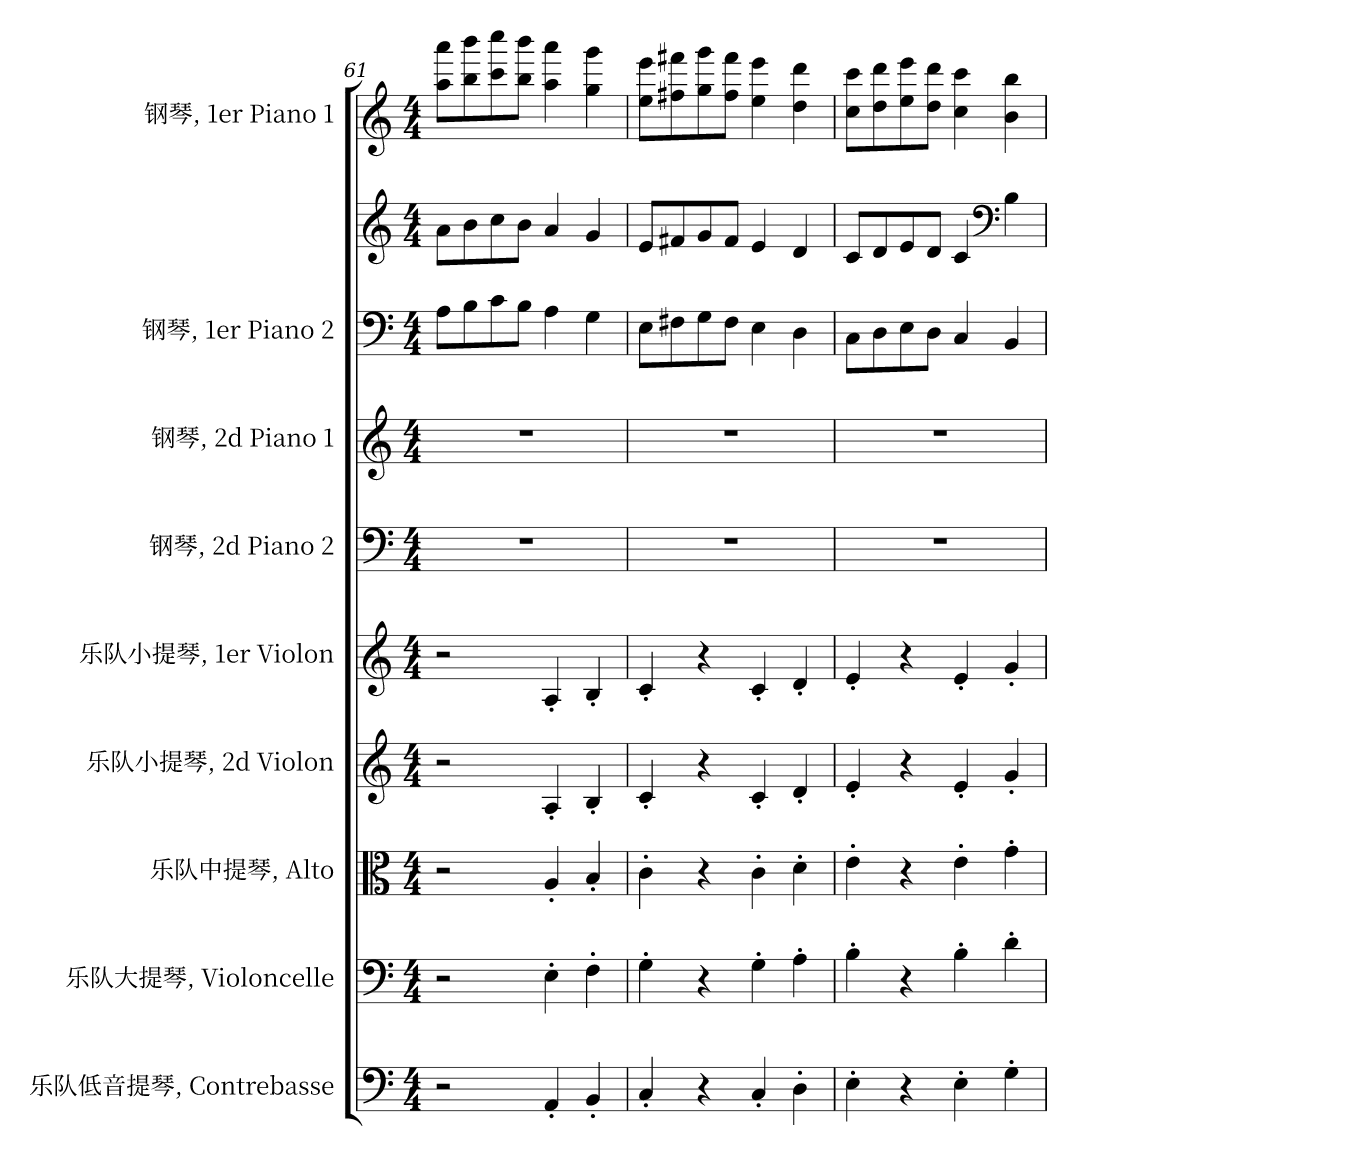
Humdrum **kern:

**kern	**kern	**kern	**kern	**kern	**kern	**kern	**kern	**kern	**kern
*part9	*part8	*part7	*part6	*part5	*part4	*part3	*part2	*part2	*part1
*staff10	*staff9	*staff8	*staff7	*staff6	*staff5	*staff4	*staff3	*staff2	*staff1
*I"乐队低音提琴, Contrebasse	*I"乐队大提琴, Violoncelle	*I"乐队中提琴, Alto	*I"乐队小提琴, 2d Violon	*I"乐队小提琴, 1er Violon	*I"钢琴, 2d Piano 2	*I"钢琴, 2d Piano 1	*I"钢琴, 1er Piano 2	*	*I"钢琴, 1er Piano 1
*I'Cbs.	*	*	*	*	*I'Pno.	*I'Pno.	*I'Pno.	*	*I'Pno.
*clefF4	*clefF4	*clefC3	*clefG2	*clefG2	*clefF4	*clefG2	*clefF4	*clefG2	*clefG2
*ITrd7c12	*	*	*	*	*	*	*	*	*
*k[]	*k[]	*k[]	*k[]	*k[]	*k[]	*k[]	*k[]	*k[]	*k[]
*M4/4	*M4/4	*M4/4	*M4/4	*M4/4	*M4/4	*M4/4	*M4/4	*M4/4	*M4/4
*MM145	*MM145	*MM145	*MM145	*MM145	*MM145	*MM145	*MM145	*MM145	*MM145
=61	=61	=61	=61	=61	=61	=61	=61	=61	=61
2r	2r	2r	2r	2r	1r	1r	8A\L	8a\L	8aa\ 8aaa\L
.	.	.	.	.	.	.	8B\	8b\	8bb\ 8bbb\
.	.	.	.	.	.	.	8c\	8cc\	8ccc\ 8cccc\
.	.	.	.	.	.	.	8B\J	8b\J	8bb\ 8bbb\J
4AAA'/	4E'\	4A'/	4A'/	4A'/	.	.	4A\	4a/	4aa\ 4aaa\
4BBB'/	4F'\	4B'/	4B'/	4B'/	.	.	4G\	4g/	4gg\ 4ggg\
!!LO:PB:g=z
=62	=62	=62	=62	=62	=62	=62	=62	=62	=62
4CC'/	4G'\	4c'\	4c'/	4c'/	1r	1r	8E\L	8e/L	8ee\ 8eee\L
.	.	.	.	.	.	.	8F#X\	8f#X/	8ff#X\ 8fff#X\
4r	4r	4r	4r	4r	.	.	8G\	8g/	8gg\ 8ggg\
.	.	.	.	.	.	.	8F#\J	8f#/J	8ff#\ 8fff#\J
4CC'/	4G'\	4c'\	4c'/	4c'/	.	.	4E\	4e/	4ee\ 4eee\
4DD'\	4A'\	4d'\	4d'/	4d'/	.	.	4D\	4d/	4dd\ 4ddd\
=63	=63	=63	=63	=63	=63	=63	=63	=63	=63
4EE'\	4B'\	4e'\	4e'/	4e'/	1r	1r	8C\L	8c/L	8cc\ 8ccc\L
.	.	.	.	.	.	.	8D\	8d/	8dd\ 8ddd\
4r	4r	4r	4r	4r	.	.	8E\	8e/	8ee\ 8eee\
.	.	.	.	.	.	.	8D\J	8d/J	8dd\ 8ddd\J
4EE'\	4B'\	4e'\	4e'/	4e'/	.	.	4C/	4c/	4cc\ 4ccc\
*	*	*	*	*	*	*	*	*clefF4	*
4GG'\	4d'\	4g'\	4g'/	4g'/	.	.	4BB/	4B\	4b\ 4bb\
=	=	=	=	=	=	=	=	=	=
*-	*-	*-	*-	*-	*-	*-	*-	*-	*-
